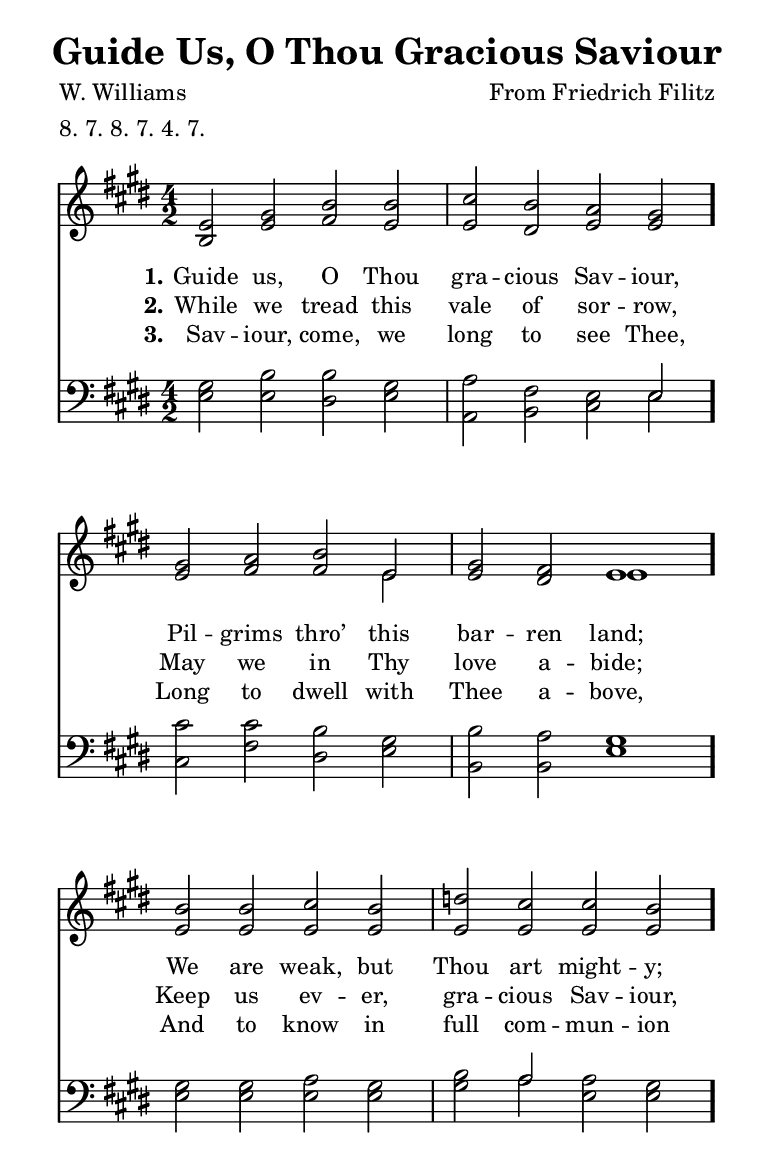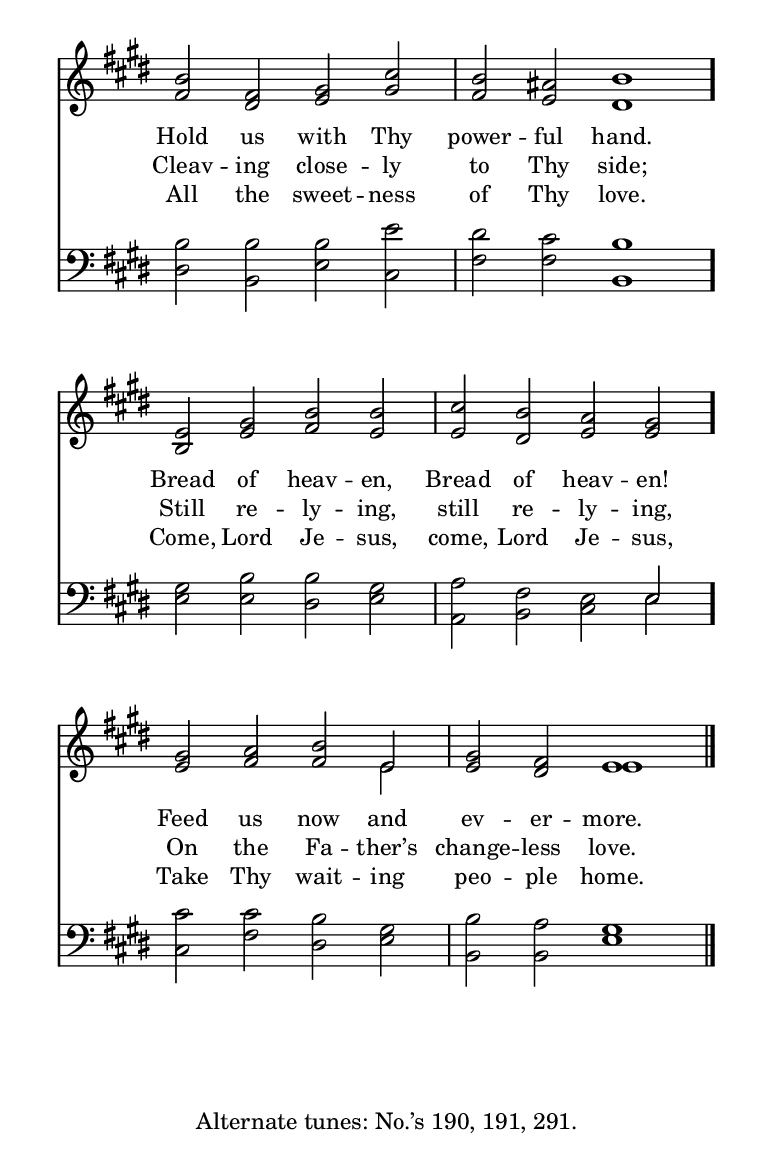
\include "common/global.ily"
\paper {
  \include "common/paper.ily"
  system-count = #(cond (is-eogsized 4) (#t #f))
}

\header{
  hymnnumber = "163"
  title = "Guide Us, O Thou Gracious Saviour"
  tunename = "Mannheim"
  meter = "8. 7. 8. 7. 4. 7."
  poet = "W. Williams"
  composer = "From Friedrich Filitz"
  %copyright = ""
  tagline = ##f
}

global = {
  \include "common/overrides.ily"
  \override Staff.TimeSignature.style = #'numbered
  \time 4/2
  \override Score.MetronomeMark.transparent = ##t % hide all fermata changes too
  \tempo 2=80
  \key e \major
  \autoBeamOff
}

notesSoprano = {
\global
\relative c' {

  e2 gis b b | cis b a gis |
  gis2 a b e, | gis fis e1 |
  b'2 b cis b | d cis cis b |
  b2 fis gis cis | b ais b1 |
  e,2 gis b b | cis b a gis |
  gis2 a b e, | gis fis e1 |

  \bar "|."

}
}

notesAlto = {
\global
\relative e' {

  b2 e fis e | e dis e e |
  e2 fis fis e | e dis e1 |
  e2 e e e | e e e e |
  fis2 dis e gis | fis e dis1 | 
  b2 e fis e | e dis e e |
  e2 fis fis e | e dis e1 |

}
}

notesTenor = {
\global
\relative a {

  gis2 b b gis | a fis e e |
  cis'2 cis b gis | b a gis1 |
  gis2 gis a gis | b a a gis |
  b2 b b e | dis cis b1 |
  gis2 b b gis | a fis e e |
  cis'2 cis b gis | b a gis1 |

}
}

notesBass = {
\global
\relative f {

  e2 e dis e | a, b cis e |
  cis2 fis dis e | b b e1 |
  e2 e e e | gis a e e |
  dis b e cis | fis fis b,1 |
  e2 e dis e | a, b cis e |
  cis2 fis dis e | b b e1 |

}
}

wordsA = \lyricmode {
\set stanza = "1."

Guide us, O Thou gra -- cious Sav -- iour, \bar "."
Pil -- grims thro’ this bar -- ren land; \bar "."
We are weak, but Thou art might -- y; \bar "."
Hold us with Thy power -- ful hand. \bar "."
Bread of heav -- en,
%{HIDE>%} Bread of heav -- en! %{<HIDE%} \bar "."
Feed us now and ev -- er -- more. \bar "."

}

wordsB = \lyricmode {
\set stanza = "2."

While we tread this vale of sor -- row,
May we in Thy love a -- bide;
Keep us ev -- er, gra -- cious Sav -- iour,
Cleav -- ing close -- ly to Thy side;
Still re -- ly -- ing,
%{HIDE>%} still re -- ly -- ing, %{<HIDE%}
On the Fa -- ther’s change -- less love.

}

wordsC = \lyricmode {
\set stanza = "3."

Sav -- iour, come, we long to see Thee,
Long to dwell with Thee a -- bove,
And to know in full com -- mun -- ion
All the sweet -- ness of Thy love.
Come, Lord Je -- sus,
%{HIDE>%} come, Lord Je -- sus, %{<HIDE%}
Take Thy wait -- ing peo -- ple home.

}

\score {
  \context ChoirStaff <<
    \context Staff = upper <<
      \set ChoirStaff.systemStartDelimiter = #'SystemStartBar
      \set ChoirStaff.printPartCombineTexts = ##f
      \partcombine #'(2 . 9) \notesSoprano \notesAlto
      \context NullVoice = sopranos { \voiceOne << \notesSoprano >> }
      \context NullVoice = altos { \voiceTwo << \notesAlto >> }
      \context Lyrics = one   \lyricsto sopranos \wordsA
      \context Lyrics = two   \lyricsto sopranos \wordsB
      \context Lyrics = three \lyricsto sopranos \wordsC
    >>
    \context Staff = men <<
      \clef bass
      \set ChoirStaff.printPartCombineTexts = ##f
      \partcombine #'(2 . 9) \notesTenor \notesBass
      \context NullVoice = tenors { \voiceOne << \notesTenor >> }
      \context NullVoice = basses { \voiceTwo << \notesBass >> }
    >>
  >>
  \layout {
    \include "common/layout.ily"
  }
  \midi{
    \include "common/midi.ily"
  }
}

\noPageBreak

\markup { \fill-line { \lower #4 \line { Alternate tunes: No.’s 190, 191, 291. } } }

\version "2.19.49"  % necessary for upgrading to future LilyPond versions.

% vi:set et ts=2 sw=2 ai nocindent syntax=lilypond:
